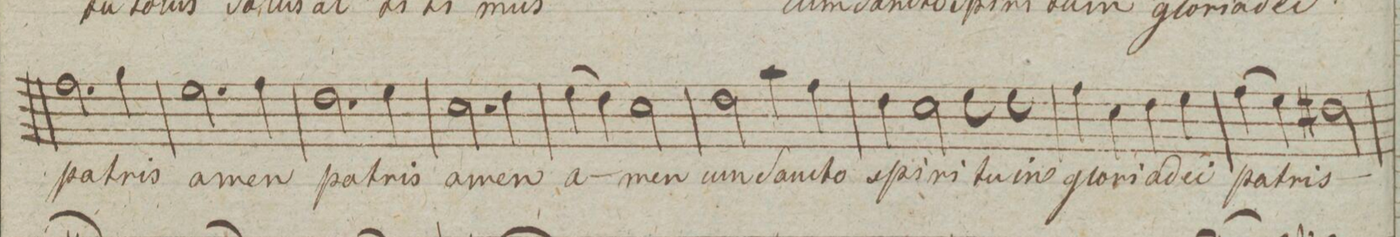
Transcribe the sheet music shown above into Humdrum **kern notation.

**kern	**text	**dynam
*I"Tenore.	*	*
*clefC4	*	*
*k[]	*	*
*met(c|)	*	*
*M2/2	*	*
2.e\	pa-	.
4f\	-tris	.
=159	=159	=159
2.d\	a-	.
4e\	-men	.
=160	=160	=160
2.c\	pa-	.
4d\	-tris	.
=161	=161	=161
2.B\	a-	.
4c\	-men	.
=162	=162	=162
(4d\	a-	.
4c\)	.	.
2B\	-men	.
=163	=163	=163
2c\	cun	.
4g\	San-	.
4e\	-cto	.
=164	=164	=164
4c\	spi-	.
2B\	-ri-	.
8d\	-tu	.
8d\	in	.
=165	=165	=165
4e\	glo-	.
4B\	-ria	.
4c\	de-	.
4d\	-i	.
=166	=166	=166
(4e\	pa-	.
4d\)	.	.
2c#X\	-tris	.
=167	=167	=167
*-	*-	*-
